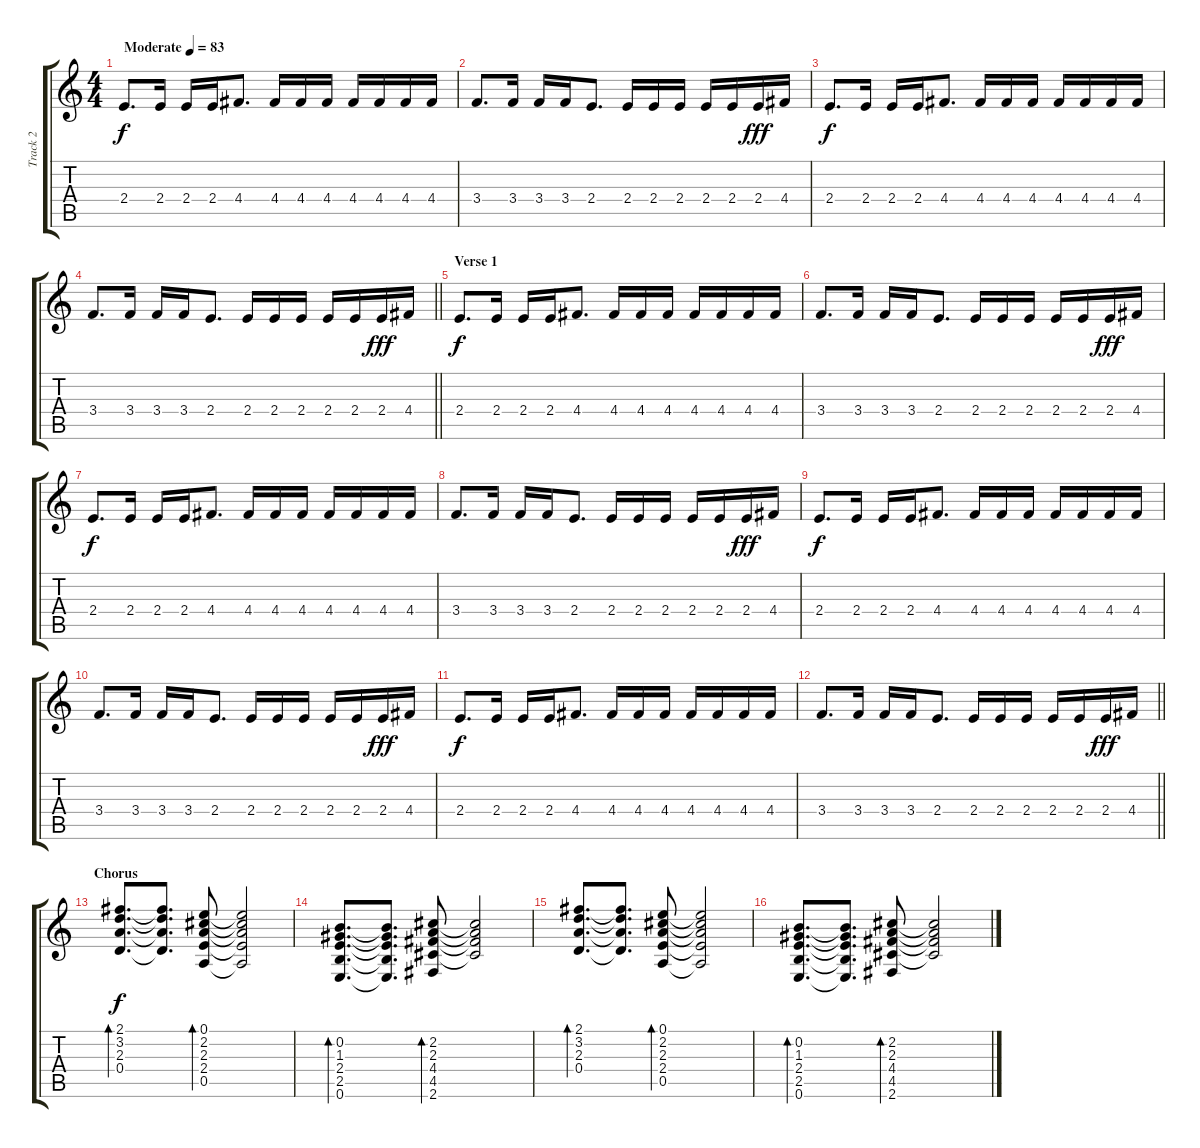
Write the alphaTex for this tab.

\track ("Track 2" "Track 2") {instrument acousticguitarsteel}
\staff {score tabs}
\tuning (E4 B3 G3 D3 A2 E2) {hide}
\ts (4 4)
\tempo (83 "Moderate")
\clef g2
\ks c
2.4.8{d dy f instrument acousticguitarsteel} 2.4.16 2.4.16 2.4.16 4.4.8{d} 4.4.16 4.4.16 4.4.16 4.4.16 4.4.16 4.4.16 4.4.16 |
3.4.8{d} 3.4.16 3.4.16 3.4.16 2.4.8{d} 2.4.16 2.4.16 2.4.16 2.4.16 2.4.16 2.4.16{dy fff} 4.4.16 |
2.4.8{d dy f} 2.4.16 2.4.16 2.4.16 4.4.8{d} 4.4.16 4.4.16 4.4.16 4.4.16 4.4.16 4.4.16 4.4.16 |
\barLineRight lightlight
3.4.8{d} 3.4.16 3.4.16 3.4.16 2.4.8{d} 2.4.16 2.4.16 2.4.16 2.4.16 2.4.16 2.4.16{dy fff} 4.4.16 |
\section ("" "Verse 1")
2.4.8{d dy f} 2.4.16 2.4.16 2.4.16 4.4.8{d} 4.4.16 4.4.16 4.4.16 4.4.16 4.4.16 4.4.16 4.4.16 |
3.4.8{d} 3.4.16 3.4.16 3.4.16 2.4.8{d} 2.4.16 2.4.16 2.4.16 2.4.16 2.4.16 2.4.16{dy fff} 4.4.16 |
2.4.8{d dy f} 2.4.16 2.4.16 2.4.16 4.4.8{d} 4.4.16 4.4.16 4.4.16 4.4.16 4.4.16 4.4.16 4.4.16 |
3.4.8{d} 3.4.16 3.4.16 3.4.16 2.4.8{d} 2.4.16 2.4.16 2.4.16 2.4.16 2.4.16 2.4.16{dy fff} 4.4.16 |
2.4.8{d dy f} 2.4.16 2.4.16 2.4.16 4.4.8{d} 4.4.16 4.4.16 4.4.16 4.4.16 4.4.16 4.4.16 4.4.16 |
3.4.8{d} 3.4.16 3.4.16 3.4.16 2.4.8{d} 2.4.16 2.4.16 2.4.16 2.4.16 2.4.16 2.4.16{dy fff} 4.4.16 |
2.4.8{d dy f} 2.4.16 2.4.16 2.4.16 4.4.8{d} 4.4.16 4.4.16 4.4.16 4.4.16 4.4.16 4.4.16 4.4.16 |
\barLineRight lightlight
3.4.8{d} 3.4.16 3.4.16 3.4.16 2.4.8{d} 2.4.16 2.4.16 2.4.16 2.4.16 2.4.16 2.4.16{dy fff} 4.4.16 |
\section ("" "Chorus")
(2.1 3.2 2.3 0.4).8{d bd 60 dy f} (2.1{t} 3.2{t} 2.3{t} 0.4{t}).8{d} (0.1 2.2 2.3 2.4 0.5).8{bd 60} (0.1{t} 2.2{t} 2.3{t} 2.4{t} 0.5{t}).2 |
(0.2 1.3 2.4 2.5 0.6).8{d bd 60} (0.2{t} 1.3{t} 2.4{t} 2.5{t} 0.6{t}).8{d} (2.2 2.3 4.4 4.5 2.6).8{bd 60} (2.2{t} 2.3{t} 4.4{t} 4.5{t}).2 |
(2.1 3.2 2.3 0.4).8{d bd 60} (2.1{t} 3.2{t} 2.3{t} 0.4{t}).8{d} (0.1 2.2 2.3 2.4 0.5).8{bd 60} (0.1{t} 2.2{t} 2.3{t} 2.4{t} 0.5{t}).2 |
(0.2 1.3 2.4 2.5 0.6).8{d bd 60} (0.2{t} 1.3{t} 2.4{t} 2.5{t} 0.6{t}).8{d} (2.2 2.3 4.4 4.5 2.6).8{bd 60} (2.2{t} 2.3{t} 4.4{t} 4.5{t}).2
